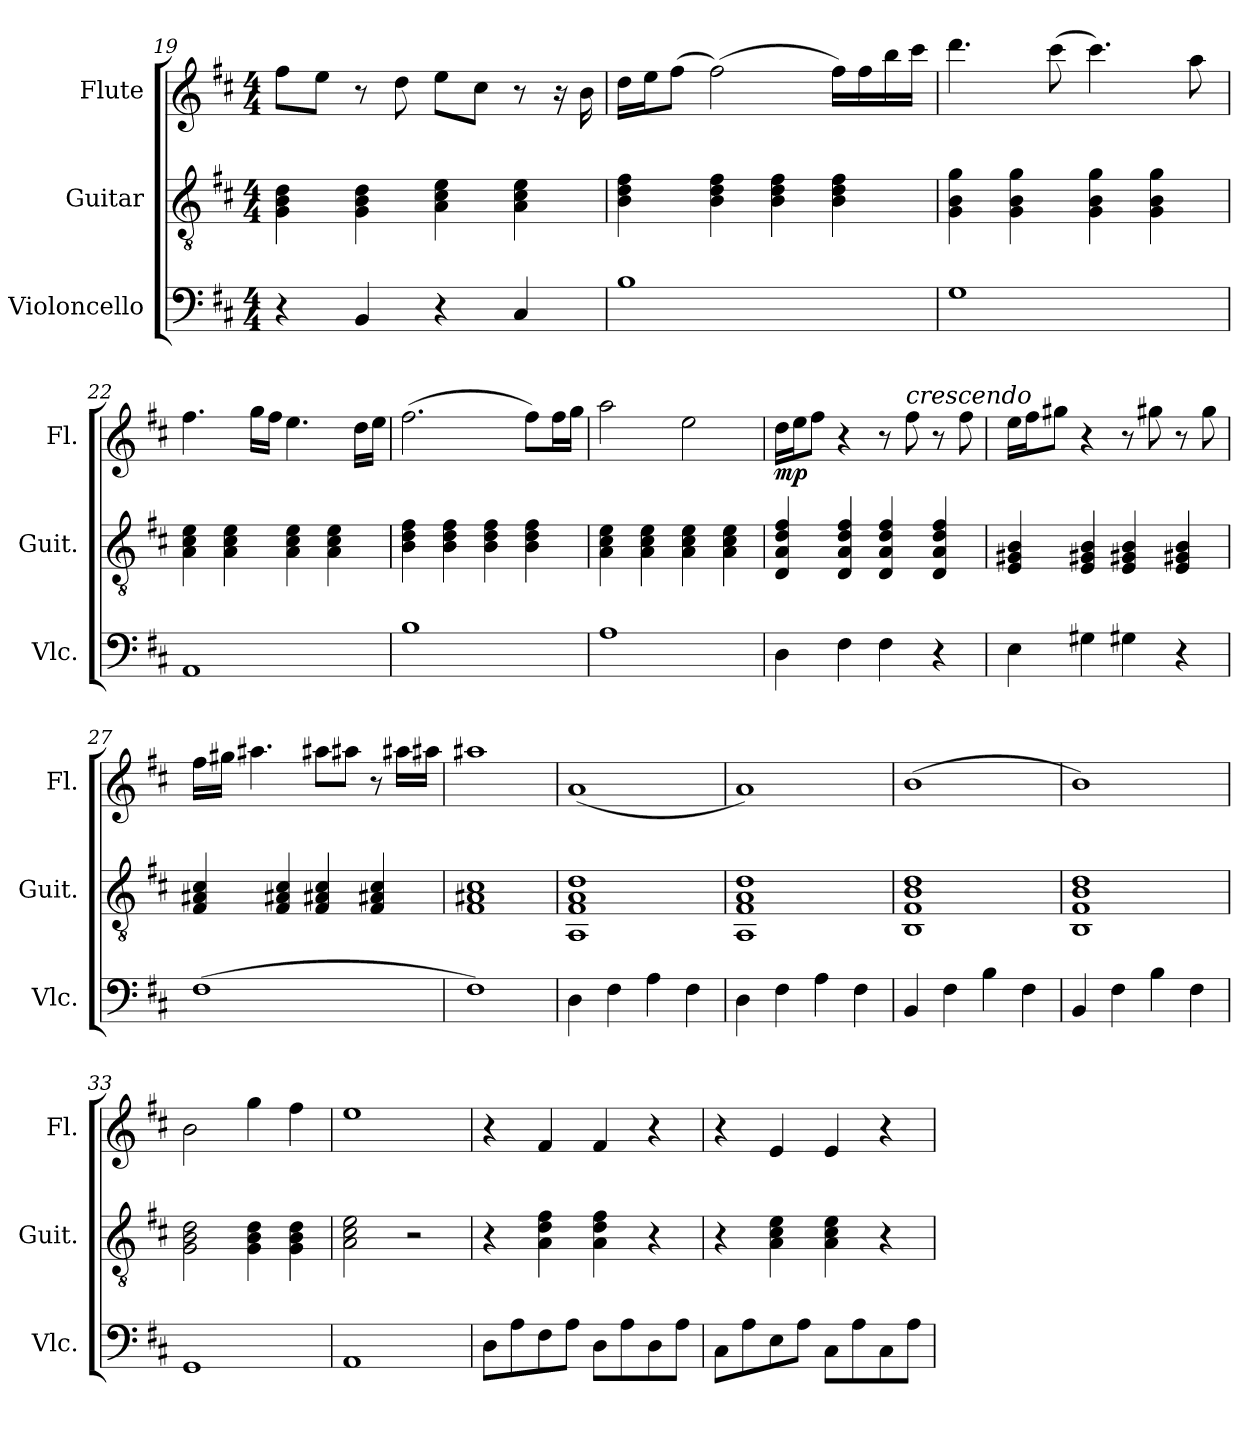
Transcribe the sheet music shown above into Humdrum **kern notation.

**kern	**kern	**kern	**dynam
*part3	*part2	*part1	*part1
*staff3	*staff2	*staff1	*staff1
*I"Violoncello	*I"Guitar	*I"Flute	*
*I'Vlc.	*I'Guit.	*I'Fl.	*
*clefF4	*clefGv2	*clefG2	*
*k[f#c#]	*k[f#c#]	*k[f#c#]	*
*M4/4	*M4/4	*M4/4	*
=19	=19	=19	=19
4r	4G\ 4B\ 4d\	8ff#\L	.
.	.	8ee\J	.
4BB/	4G\ 4B\ 4d\	8r	.
.	.	8dd\	.
4r	4A\ 4c#\ 4e\	8ee\L	.
.	.	8cc#\J	.
4C#/	4A\ 4c#\ 4e\	8r	.
.	.	16r	.
.	.	16b\	.
=20	=20	=20	=20
1B	4B\ 4d\ 4f#\	16dd\LL	.
.	.	16ee\J	.
.	.	(8ff#\J	.
.	4B\ 4d\ 4f#\	(2ff#\)	.
.	4B\ 4d\ 4f#\	.	.
.	4B\ 4d\ 4f#\	16ff#\LL)	.
.	.	16ff#\	.
.	.	16bb\	.
.	.	16ccc#\JJ	.
=21	=21	=21	=21
1G	4G\ 4B\ 4g\	4.ddd\	.
.	4G\ 4B\ 4g\	.	.
.	.	(8ccc#\	.
.	4G\ 4B\ 4g\	4.ccc#\)	.
.	4G\ 4B\ 4g\	.	.
.	.	8aa\	.
!!LO:LB:g=z
=22	=22	=22	=22
1AA	4A\ 4c#\ 4e\	4.ff#\	.
.	4A\ 4c#\ 4e\	.	.
.	.	16gg\LL	.
.	.	16ff#\JJ	.
.	4A\ 4c#\ 4e\	4.ee\	.
.	4A\ 4c#\ 4e\	.	.
.	.	16dd\LL	.
.	.	16ee\JJ	.
=23	=23	=23	=23
1B	4B\ 4d\ 4f#\	(2.ff#\	.
.	4B\ 4d\ 4f#\	.	.
.	4B\ 4d\ 4f#\	.	.
.	4B\ 4d\ 4f#\	8ff#\L)	.
.	.	16ff#\L	.
.	.	16gg\JJ	.
=24	=24	=24	=24
1A	4A\ 4c#\ 4e\	2aa\	.
.	4A\ 4c#\ 4e\	.	.
.	4A\ 4c#\ 4e\	2ee\	.
.	4A\ 4c#\ 4e\	.	.
=25	=25	=25	=25
!	!	!	!LO:DY:b
4D\	4D/ 4A/ 4d/ 4f#/	16dd\LL	mp
.	.	16ee\J	.
.	.	8ff#\J	.
4F#\	4D/ 4A/ 4d/ 4f#/	4r	.
4F#\	4D/ 4A/ 4d/ 4f#/	8r	.
!	!	!LO:TX:a:i:t=crescendo	!
.	.	8ff#\	.
4r	4D/ 4A/ 4d/ 4f#/	8r	.
.	.	8ff#\	.
=26	=26	=26	=26
4E\	4E/ 4G#X/ 4B/	16ee\LL	.
.	.	16ff#\J	.
.	.	8gg#X\J	.
4G#X\	4E/ 4G#X/ 4B/	4r	.
4G#X\	4E/ 4G#X/ 4B/	8r	.
.	.	8gg#X\	.
4r	4E/ 4G#X/ 4B/	8r	.
.	.	8gg#\	.
!!LO:LB:g=z
=27	=27	=27	=27
(1F#	4F#/ 4A#X/ 4c#/	16ff#\LL	.
.	.	16gg#X\JJ	.
.	.	4.aa#X\	.
.	4F#/ 4A#X/ 4c#/	.	.
.	4F#/ 4A#X/ 4c#/	8aa#X\L	.
.	.	8aa#X\J	.
.	4F#/ 4A#X/ 4c#/	8r	.
.	.	16aa#X\LL	.
.	.	16aa#X\JJ	.
=28	=28	=28	=28
1F#)	1F# 1A#X 1c#	1aa#X	.
=29	=29	=29	=29
4D\	1AA 1F# 1A 1d	(1a	.
4F#\	.	.	.
4A\	.	.	.
4F#\	.	.	.
=30	=30	=30	=30
4D\	1AA 1F# 1A 1d	1a)	.
4F#\	.	.	.
4A\	.	.	.
4F#\	.	.	.
=31	=31	=31	=31
4BB/	1BB 1F# 1B 1d	(1b	.
4F#\	.	.	.
4B\	.	.	.
4F#\	.	.	.
=32	=32	=32	=32
4BB/	1BB 1F# 1B 1d	1b)	.
4F#\	.	.	.
4B\	.	.	.
4F#\	.	.	.
=33	=33	=33	=33
1GG	2G\ 2B\ 2d\	2b\	.
.	4G\ 4B\ 4d\	4gg\	.
.	4G\ 4B\ 4d\	4ff#\	.
!!LO:LB:g=z
=34	=34	=34	=34
1AA	2A\ 2c#\ 2e\	1ee	.
.	2r	.	.
=35	=35	=35	=35
8D\L	4r	4r	.
8A\	.	.	.
8F#\	4A\ 4d\ 4f#\	4f#/	.
8A\J	.	.	.
8D\L	4A\ 4d\ 4f#\	4f#/	.
8A\	.	.	.
8D\	4r	4r	.
8A\J	.	.	.
=36	=36	=36	=36
8C#\L	4r	4r	.
8A\	.	.	.
8E\	4A\ 4c#\ 4e\	4e/	.
8A\J	.	.	.
8C#\L	4A\ 4c#\ 4e\	4e/	.
8A\	.	.	.
8C#\	4r	4r	.
8A\J	.	.	.
=	=	=	=
*-	*-	*-	*-
